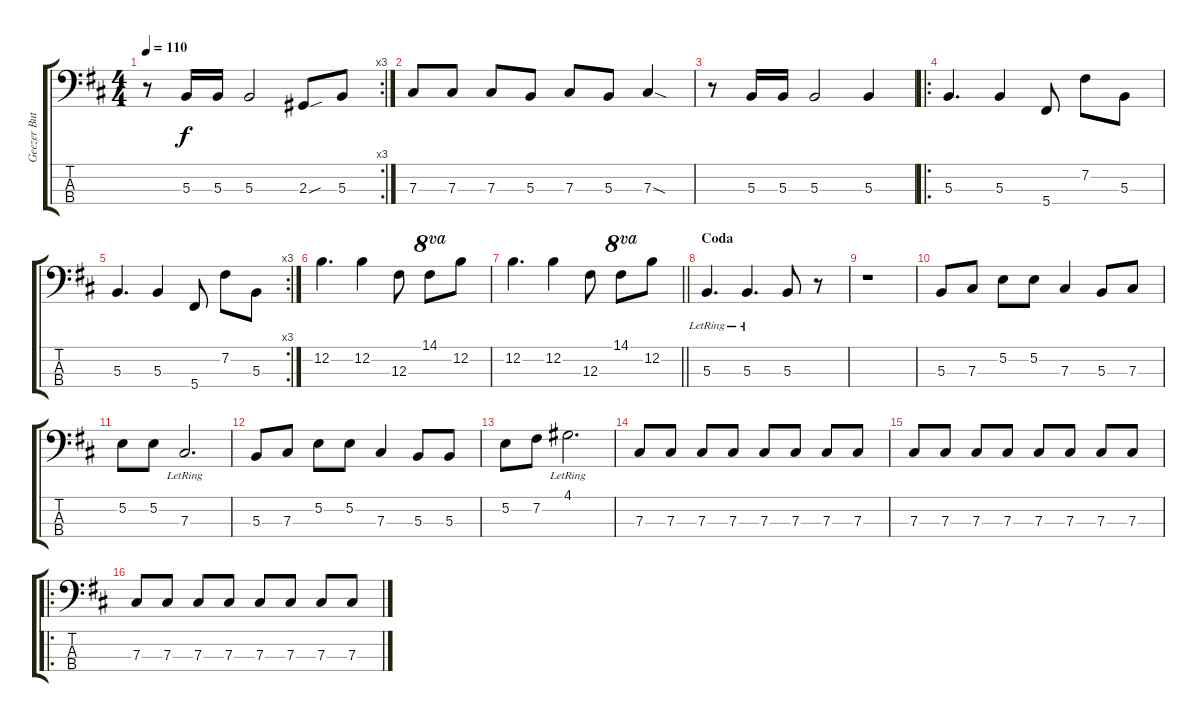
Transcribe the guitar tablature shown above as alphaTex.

\track ("Geezer Butler" "Geezer But") {instrument electricbasspick}
\staff {score tabs}
\tuning (E2 B1 Gb1 Db1) {hide}
\rc 3
\ts (4 4)
\tempo 110
\clef f4
\ks d
r.8{dy f} 5.3.16 5.3.16 5.3.2 2.3{sou}.8 5.3.8 |
7.3.8 7.3.8 7.3.8 5.3.8 7.3.8 5.3.8 7.3{sod}.4 |
r.8 5.3.16 5.3.16 5.3.2 5.3.4 |
\ro
5.3.4{d} 5.3.4 5.4.8 7.2.8 5.3.8 |
\rc 3
5.3.4{d} 5.3.4 5.4.8 7.2.8 5.3.8 |
12.2.4{d} 12.2.4 12.3.8 14.1.8{ot 8va} 12.2.8 |
\barLineRight lightlight
12.2.4{d} 12.2.4 12.3.8 14.1.8{ot 8va} 12.2.8 |
\section ("" "Coda")
5.3{lr}.4{d} 5.3{lr}.4{d} 5.3.8 r.8 |
r.1 |
5.3.8 7.3.8 5.2.8 5.2.8 7.3.4 5.3.8 7.3.8 |
5.2.8 5.2.8 7.3{lr}.2{d} |
5.3.8 7.3.8 5.2.8 5.2.8 7.3.4 5.3.8 5.3.8 |
5.2.8 7.2.8 4.1{lr}.2{d} |
7.3.8 7.3.8 7.3.8 7.3.8 7.3.8 7.3.8 7.3.8 7.3.8 |
7.3.8 7.3.8 7.3.8 7.3.8 7.3.8 7.3.8 7.3.8 7.3.8 |
\ro
7.3.8 7.3.8 7.3.8 7.3.8 7.3.8 7.3.8 7.3.8 7.3.8
